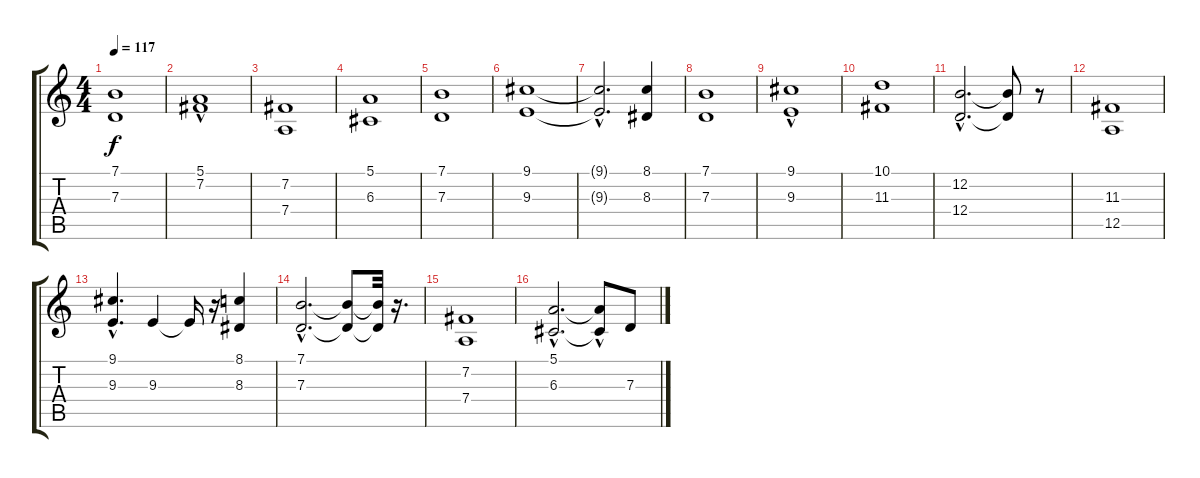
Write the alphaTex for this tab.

\track "" {instrument cello}
\staff {score tabs}
\tuning (E4 B3 G3 D3 A2 E2) {hide}
\ts (4 4)
\tempo 117
\clef g2
\ks c
(7.1 7.3).1{dy f} |
(5.1 7.2{hac}).1 |
(7.2 7.4).1 |
(5.1 6.3).1 |
(7.1 7.3).1 |
(9.1 9.3).1 |
(9.1{hac t} 9.3{hac t}).2{d} (8.1 8.3).4 |
(7.1 7.3).1 |
(9.1{hac} 9.3).1 |
(10.1 11.3).1 |
(12.2{hac} 12.4{hac}).2{d} (12.2{t} 12.4{t}).8 r.8 |
(11.3 12.5).1 |
(9.1 9.3{hac}).4{d} 9.3.4 9.3{t}.16 r.16 (8.1 8.3).4 |
(7.1{hac} 7.3{hac}).2{d} (7.1{t} 7.3{t}).8 (7.1{t} 7.3{t}).32 r.16{d} |
(7.2 7.4).1 |
(5.1{hac} 6.3{hac}).2{d} (5.1{hac t} 6.3{hac t}).8 7.3.8
